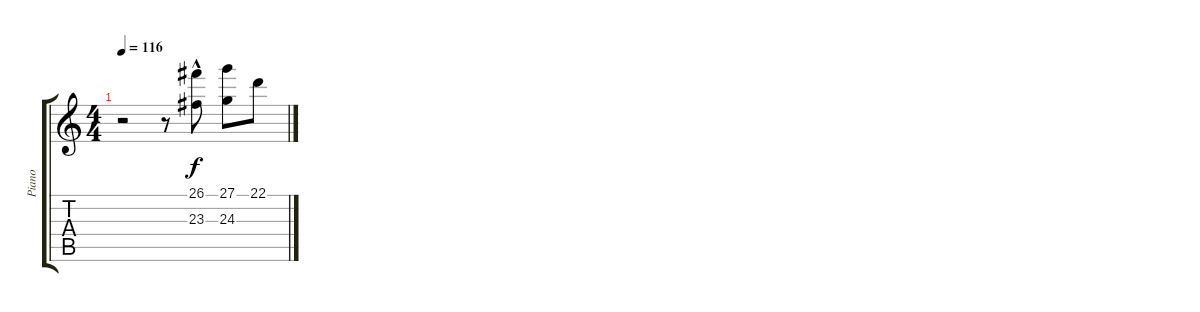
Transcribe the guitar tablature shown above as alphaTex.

\track ("Piano" "Piano") {instrument honkytonkpiano}
\staff {score tabs}
\tuning (E4 B3 G3 D3 A2 E2) {hide}
\ts (4 4)
\tempo 116
\clef g2
\ks c
r.2{dy f} r.8 (26.1{hac} 23.3{hac}).8{volume 1} (27.1 24.3).8{volume 1} 22.1.8{volume 1}
